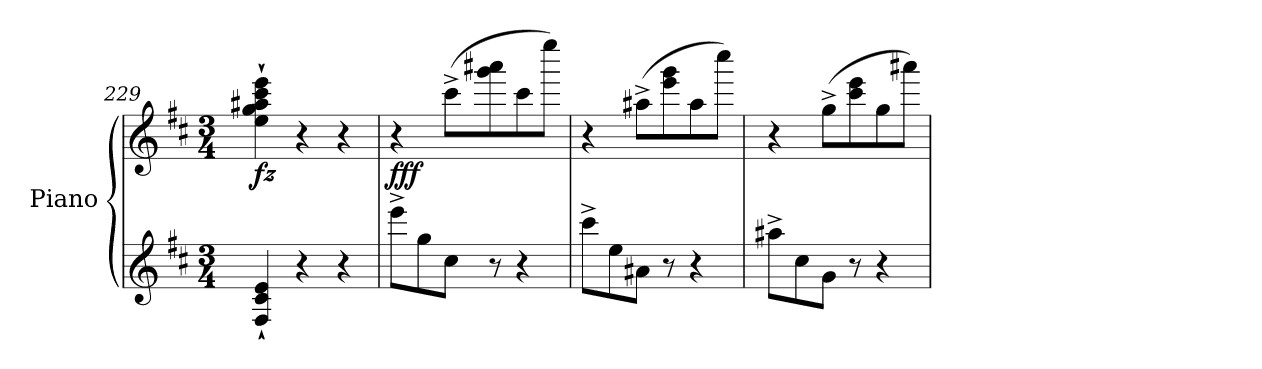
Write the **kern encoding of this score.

**kern	**kern	**dynam
*part1	*part1	*part1
*staff2	*staff1	*staff1/2
*I"Piano	*	*
*I'Pno	*	*
*clefG2	*clefG2	*
*k[f#c#]	*k[f#c#]	*
*M3/4	*M3/4	*
=229	=229	=229
!	!	!LO:DY:b
4F#/` 4c#/` 4e/`	4ee\` 4gg\` 4aa#X\` 4ccc#\` 4eee\`	fz
4r	4r	.
4r	4r	.
=230	=230	=230
!	!	!LO:DY:b
8eee^\L	4r	fff
8gg\	.	.
8cc#\J	(8ccc#^\L	.
8r	8ggg\ 8aaa#X\	.
4r	8ccc#\	.
.	8eeee\J)	.
=231	=231	=231
8ccc#^\L	4r	.
8ee\	.	.
8a#X\J	(8aa#X^\L	.
8r	8eee\ 8ggg\	.
4r	8aa#\	.
.	8cccc#\J)	.
!!LO:PB:g=z
=232	=232	=232
8aa#X^\L	4r	.
8cc#\	.	.
8g\J	(8gg^\L	.
8r	8ccc#\ 8eee\	.
4r	8gg\	.
.	8aaa#X\J)	.
=	=	=
*-	*-	*-
